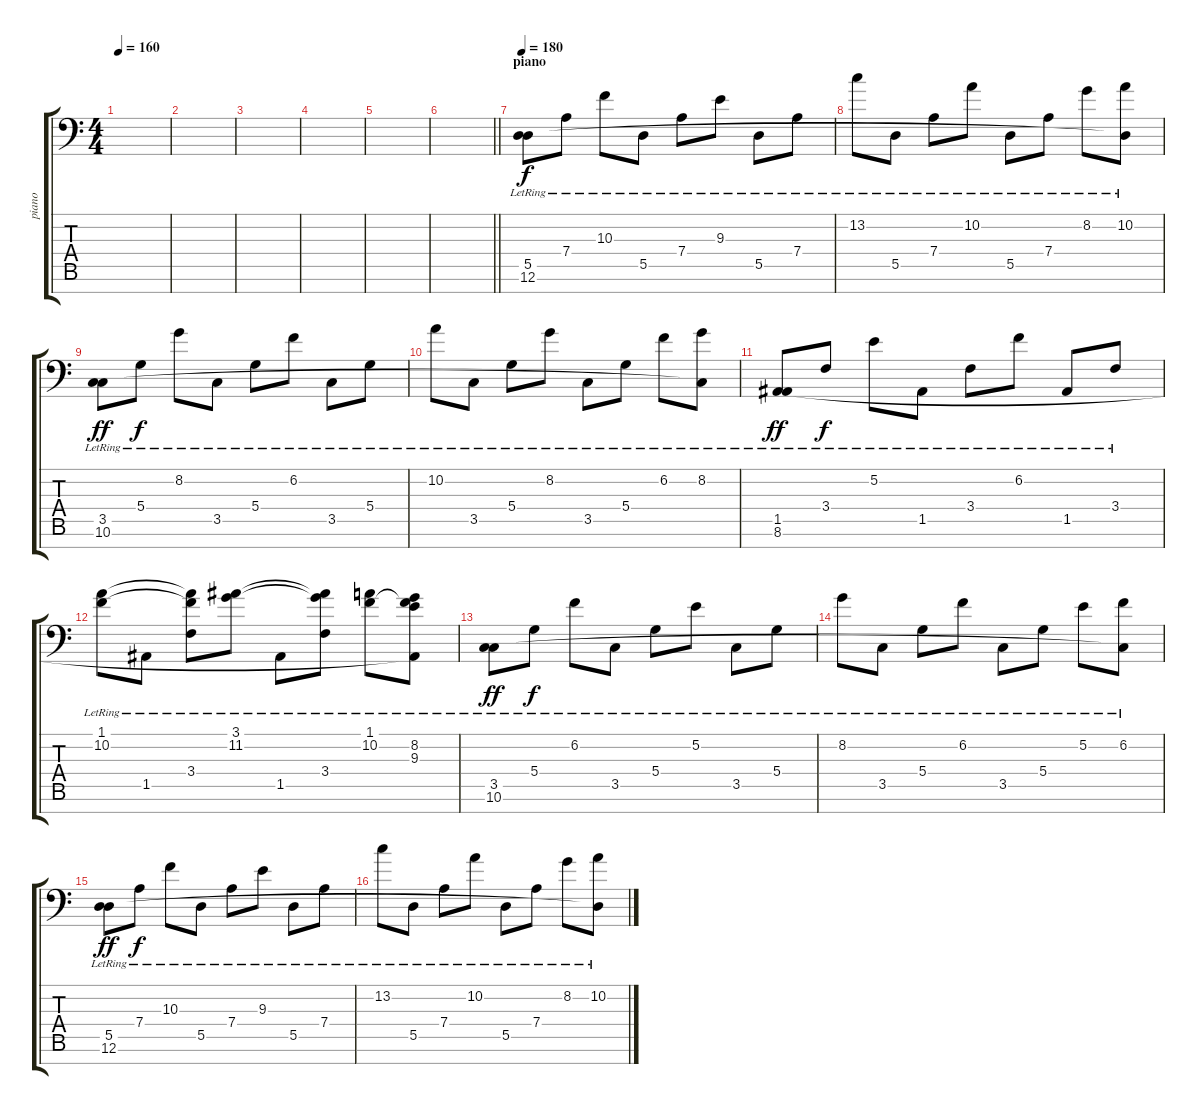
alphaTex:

\track ("piano" "piano") {instrument acousticgrandpiano}
\staff {score tabs}
\tuning (E4 B3 G3 D3 A2 D2 D1) {hide}
\ts (4 4)
\tempo 160
\clef f4
\ks c
|
|
|
|
|
\barLineRight lightlight
|
\section ("" "piano")
\tempo 180
(5.5{lr} 12.6).8 7.4{lr}.8{dy f} 10.3{lr}.8 5.5{lr}.8 7.4{lr}.8 9.3{lr}.8 5.5{lr}.8 7.4{lr}.8 |
13.2{lr}.8 5.5{lr}.8 7.4{lr}.8 10.2{lr}.8 5.5{lr}.8 7.4{lr}.8 8.2{lr}.8 (10.2{lr} 12.6{t}).8 |
(3.5{lr} 10.6).8{dy ff} 5.4{lr}.8{dy f} 8.2{lr}.8 3.5{lr}.8 5.4{lr}.8 6.2{lr}.8 3.5{lr}.8 5.4{lr}.8 |
10.2{lr}.8 3.5{lr}.8 5.4{lr}.8 8.2{lr}.8 3.5{lr}.8 5.4{lr}.8 6.2{lr}.8 (8.2{lr} 10.6{t}).8 |
(1.5{lr} 8.6).8{dy ff} 3.4{lr}.8{dy f} 5.2{lr}.8 1.5{lr}.8 3.4{lr}.8 6.2{lr}.8 1.5{lr}.8 3.4{lr}.8 |
(1.1{lr} 10.2{lr}).8 1.5{lr}.8 (1.1{t} 10.2{t} 3.4{lr}).8 (3.1{lr} 11.2{lr}).8 1.5{lr}.8 (3.1{t} 11.2{t} 3.4{lr}).8 (1.1{lr} 10.2{lr}).8 (1.1{t} 8.2{lr} 9.3{lr} 8.6{t}).8 |
(3.5{lr} 10.6).8{dy ff} 5.4{lr}.8{dy f} 6.2{lr}.8 3.5{lr}.8 5.4{lr}.8 5.2{lr}.8 3.5{lr}.8 5.4{lr}.8 |
8.2{lr}.8 3.5{lr}.8 5.4{lr}.8 6.2{lr}.8 3.5{lr}.8 5.4{lr}.8 5.2{lr}.8 (6.2{lr} 10.6{t}).8 |
(5.5{lr} 12.6).8{dy ff} 7.4{lr}.8{dy f} 10.3{lr}.8 5.5{lr}.8 7.4{lr}.8 9.3{lr}.8 5.5{lr}.8 7.4{lr}.8 |
13.2{lr}.8 5.5{lr}.8 7.4{lr}.8 10.2{lr}.8 5.5{lr}.8 7.4{lr}.8 8.2{lr}.8 (10.2{lr} 12.6{t}).8
